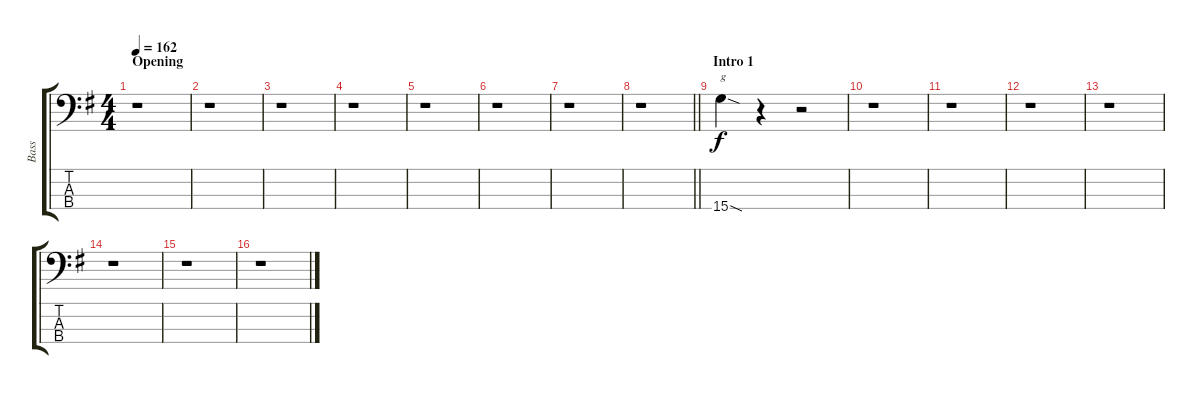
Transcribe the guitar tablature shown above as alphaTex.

\track ("Bass" "Bass") {instrument electricbasspick}
\staff {score tabs}
\tuning (G2 D2 A1 E1) {hide}
\ts (4 4)
\section ("" "Opening")
\tempo 162
\clef f4
\ks g
r.1{dy f instrument electricbasspick} |
r.1 |
r.1 |
r.1 |
r.1 |
r.1 |
r.1 |
\barLineRight lightlight
r.1 |
\section ("" "Intro 1")
15.4{sod}.4{txt "g"} r.4 r.2 |
r.1 |
r.1 |
r.1 |
r.1 |
r.1 |
r.1 |
r.1
